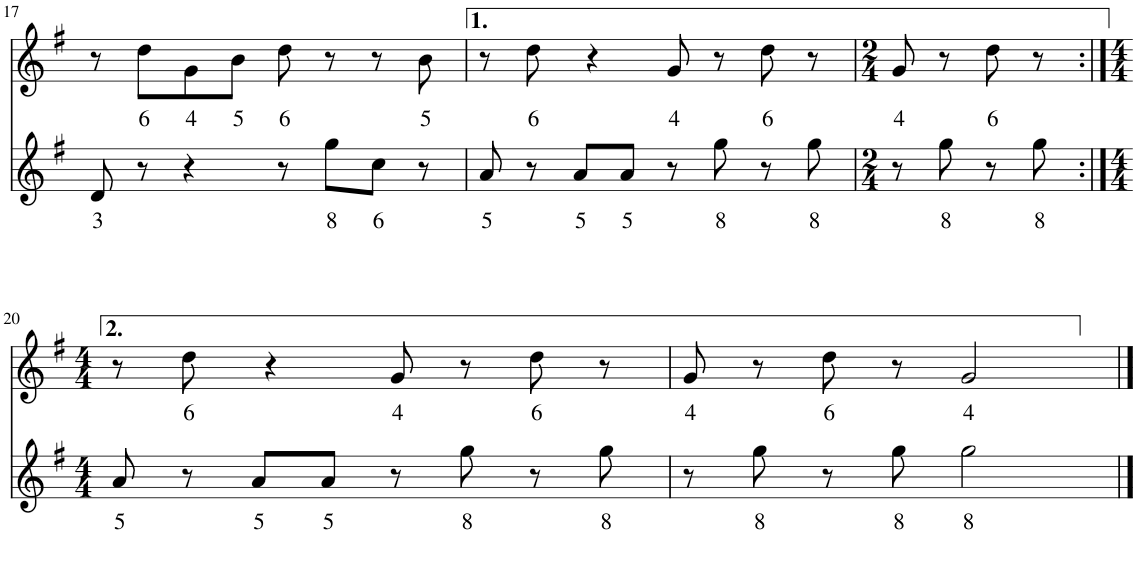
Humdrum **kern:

**kern	**text	**kern	**text
*part2	*part2	*part1	*part1
*staff2	*staff2	*staff1	*staff1
*I"Pan Flute	*	*I"Pan Flute	*
*I'P Fl	*	*I'P Fl	*
!!LO:PB:g=z
*clefG2	*	*clefG2	*
*k[f#]	*	*k[f#]	*
*M4/4	*	*M4/4	*
=17	=17	=17	=17
!	!LO:LY:b	!	!
8d/	3	8r	.
!	!	!	!LO:LY:b
8r	.	8dd\L	6
!	!	!	!LO:LY:b
4r	.	8g\	4
!	!	!	!LO:LY:b
.	.	8b\J	5
!	!	!	!LO:LY:b
8r	.	8dd\	6
!	!LO:LY:b	!	!
8gg\L	8	8r	.
!	!LO:LY:b	!	!
8cc\J	6	8r	.
!	!	!	!LO:LY:b
8r	.	8b\	5
=18	=18	=18	=18
!	!LO:LY:b	!	!
8a/	5	8r	.
!	!	!	!LO:LY:b
8r	.	8dd\	6
!	!LO:LY:b	!	!
8a/L	5	4r	.
!	!LO:LY:b	!	!
8a/J	5	.	.
!	!	!	!LO:LY:b
8r	.	8g/	4
!	!LO:LY:b	!	!
8gg\	8	8r	.
!	!	!	!LO:LY:b
8r	.	8dd\	6
!	!LO:LY:b	!	!
8gg\	8	8r	.
=19	=19	=19	=19
*M2/4	*	*M2/4	*
!	!	!	!LO:LY:b
8r	.	8g/	4
!	!LO:LY:b	!	!
8gg\	8	8r	.
!	!	!	!LO:LY:b
8r	.	8dd\	6
!	!LO:LY:b	!	!
8gg\	8	8r	.
!!LO:LB:g=z
=20:|!	=20:|!	=20:|!	=20:|!
*M4/4	*	*M4/4	*
!	!LO:LY:b	!	!
8a/	5	8r	.
!	!	!	!LO:LY:b
8r	.	8dd\	6
!	!LO:LY:b	!	!
8a/L	5	4r	.
!	!LO:LY:b	!	!
8a/J	5	.	.
!	!	!	!LO:LY:b
8r	.	8g/	4
!	!LO:LY:b	!	!
8gg\	8	8r	.
!	!	!	!LO:LY:b
8r	.	8dd\	6
!	!LO:LY:b	!	!
8gg\	8	8r	.
=21	=21	=21	=21
!	!	!	!LO:LY:b
8r	.	8g/	4
!	!LO:LY:b	!	!
8gg\	8	8r	.
!	!	!	!LO:LY:b
8r	.	8dd\	6
!	!LO:LY:b	!	!
8gg\	8	8r	.
!	!LO:LY:b	!	!LO:LY:b
2gg\	8	2g/	4
==	==	==	==
*-	*-	*-	*-
